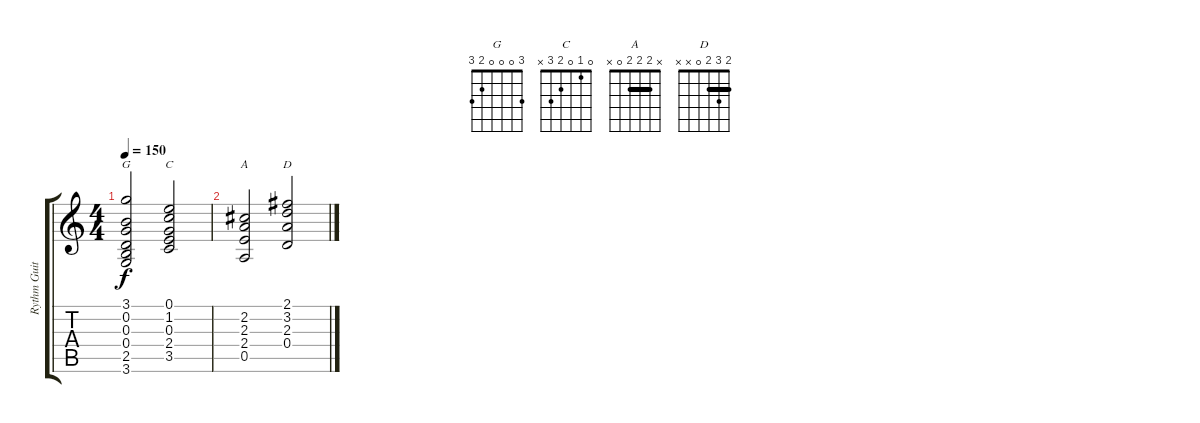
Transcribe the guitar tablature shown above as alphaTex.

\track ("Rythm Guitar" "Rythm Guit") {instrument acousticguitarsteel}
\staff {score tabs}
\tuning (E4 B3 G3 D3 A2 E2) {hide}
\chord ("G" 3 0 0 0 2 3)
\chord ("C" 0 1 0 2 3 x)
\chord ("A" x 2 2 2 0 x) {barre 2}
\chord ("D" 2 3 2 0 x x) {barre 2}
\ts (4 4)
\tempo 150
\clef g2
\ks c
(3.1 0.2 0.3 0.4 2.5 3.6).2{ch "G" dy f volume 1} (0.1 1.2 0.3 2.4 3.5).2{ch "C"} |
(2.2 2.3 2.4 0.5).2{ch "A" volume 1} (2.1 3.2 2.3 0.4).2{ch "D"}
